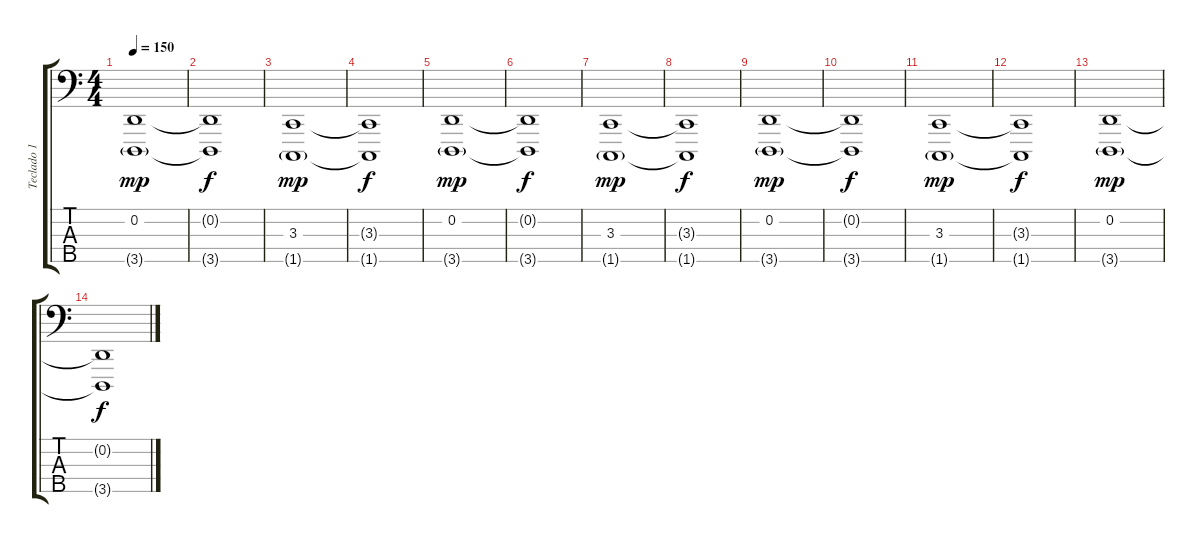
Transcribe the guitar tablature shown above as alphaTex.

\track ("Teclado 1" "Teclado 1") {instrument synthbrass2}
\staff {score tabs}
\tuning (G2 D2 A1 E1 B0) {hide}
\ts (4 4)
\tempo 150
\clef f4
\ks c
(0.2 3.5{g}).1{dy mp} |
(0.2{t} 3.5{t}).1{dy f} |
(3.3 1.5{g}).1{dy mp volume 7} |
(3.3{t} 1.5{t}).1{dy f} |
(0.2 3.5{g}).1{dy mp} |
(0.2{t} 3.5{t}).1{dy f} |
(3.3 1.5{g}).1{dy mp volume 4} |
(3.3{t} 1.5{t}).1{dy f} |
(0.2 3.5{g}).1{dy mp} |
(0.2{t} 3.5{t}).1{dy f} |
(3.3 1.5{g}).1{dy mp volume 0} |
(3.3{t} 1.5{t}).1{dy f} |
(0.2 3.5{g}).1{dy mp} |
(0.2{t} 3.5{t}).1{dy f}
